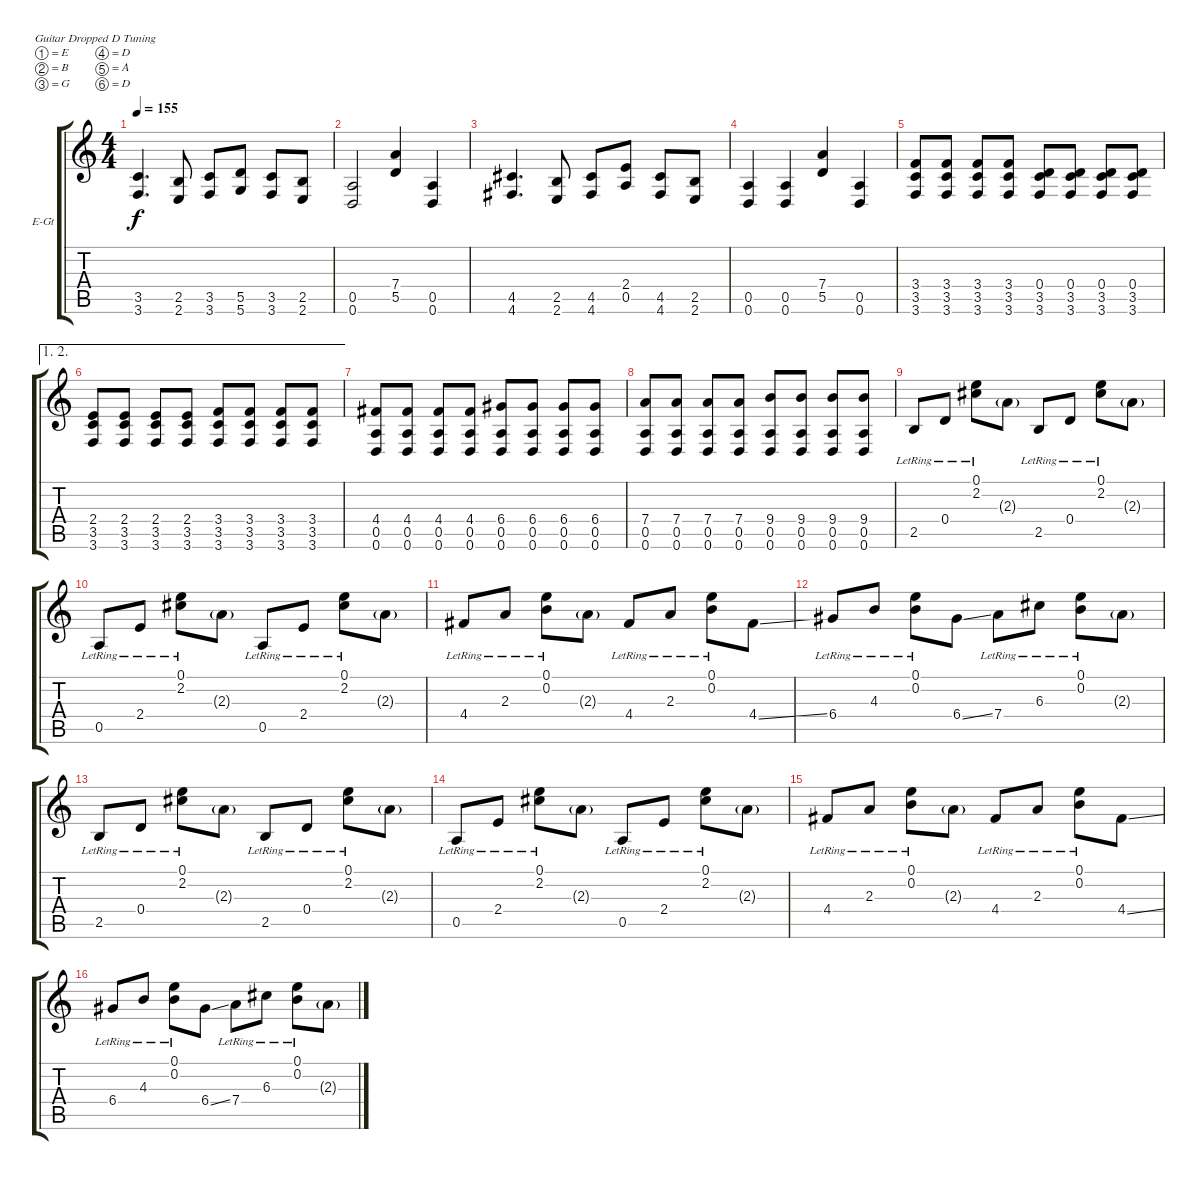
\bracketExtendMode groupsimilarinstruments
\firstSystemTrackNameOrientation horizontal
\otherSystemsTrackNameOrientation horizontal
\track ("Guitar 1" "E-Gt") {instrument electricguitarclean}
\staff {score tabs}
\tuning (E4 B3 G3 D3 A2 D2)
\ts (4 4)
\tempo 155
\clef g2
\ks c
(3.5 3.6).4{d dy f} (2.5 2.6).8 (3.5 3.6).8 (5.5 5.6).8 (3.5 3.6).8 (2.5 2.6).8 |
(0.5 0.6).2 (7.4 5.5).4 (0.5 0.6).4 |
(4.5 4.6).4{d} (2.5 2.6).8 (4.5 4.6).8 (2.4 0.5).8 (4.5 4.6).8 (2.5 2.6).8 |
(0.5 0.6).4 (0.5 0.6).4 (7.4 5.5).4 (0.5 0.6).4 |
(3.4 3.5 3.6).8 (3.4 3.5 3.6).8 (3.4 3.5 3.6).8 (3.4 3.5 3.6).8 (0.4 3.5 3.6).8 (0.4 3.5 3.6).8 (0.4 3.5 3.6).8 (0.4 3.5 3.6).8 |
\ae (1 2)
(2.4 3.5 3.6).8 (2.4 3.5 3.6).8 (2.4 3.5 3.6).8 (2.4 3.5 3.6).8 (3.4 3.5 3.6).8 (3.4 3.5 3.6).8 (3.4 3.5 3.6).8 (3.4 3.5 3.6).8 |
(4.4 0.5 0.6).8 (4.4 0.5 0.6).8 (4.4 0.5 0.6).8 (4.4 0.5 0.6).8 (6.4 0.5 0.6).8 (6.4 0.5 0.6).8 (6.4 0.5 0.6).8 (6.4 0.5 0.6).8 |
(7.4 0.5 0.6).8 (7.4 0.5 0.6).8 (7.4 0.5 0.6).8 (7.4 0.5 0.6).8 (9.4 0.5 0.6).8 (9.4 0.5 0.6).8 (9.4 0.5 0.6).8 (9.4 0.5 0.6).8 |
2.5{lr}.8 0.4{lr}.8 (0.1{lr} 2.2{lr}).8 2.3{g}.8 2.5{lr}.8 0.4{lr}.8 (0.1{lr} 2.2{lr}).8 2.3{g}.8 |
0.5{lr}.8 2.4{lr}.8 (0.1{lr} 2.2{lr}).8 2.3{g}.8 0.5{lr}.8 2.4{lr}.8 (0.1{lr} 2.2{lr}).8 2.3{g}.8 |
4.4{lr}.8 2.3{lr}.8 (0.1{lr} 0.2{lr}).8 2.3{g}.8 4.4{lr}.8 2.3{lr}.8 (0.1{lr} 0.2{lr}).8 4.4{ss}.8 |
6.4{lr}.8 4.3{lr}.8 (0.1{lr} 0.2{lr}).8 6.4{ss}.8 7.4{lr}.8 6.3{lr}.8 (0.1{lr} 0.2{lr}).8 2.3{g}.8 |
2.5{lr}.8 0.4{lr}.8 (0.1{lr} 2.2{lr}).8 2.3{g}.8 2.5{lr}.8 0.4{lr}.8 (0.1{lr} 2.2{lr}).8 2.3{g}.8 |
0.5{lr}.8 2.4{lr}.8 (0.1{lr} 2.2{lr}).8 2.3{g}.8 0.5{lr}.8 2.4{lr}.8 (0.1{lr} 2.2{lr}).8 2.3{g}.8 |
4.4{lr}.8 2.3{lr}.8 (0.1{lr} 0.2{lr}).8 2.3{g}.8 4.4{lr}.8 2.3{lr}.8 (0.1{lr} 0.2{lr}).8 4.4{ss}.8 |
6.4{lr}.8 4.3{lr}.8 (0.1{lr} 0.2{lr}).8 6.4{ss}.8 7.4{lr}.8 6.3{lr}.8 (0.1{lr} 0.2{lr}).8 2.3{g}.8
